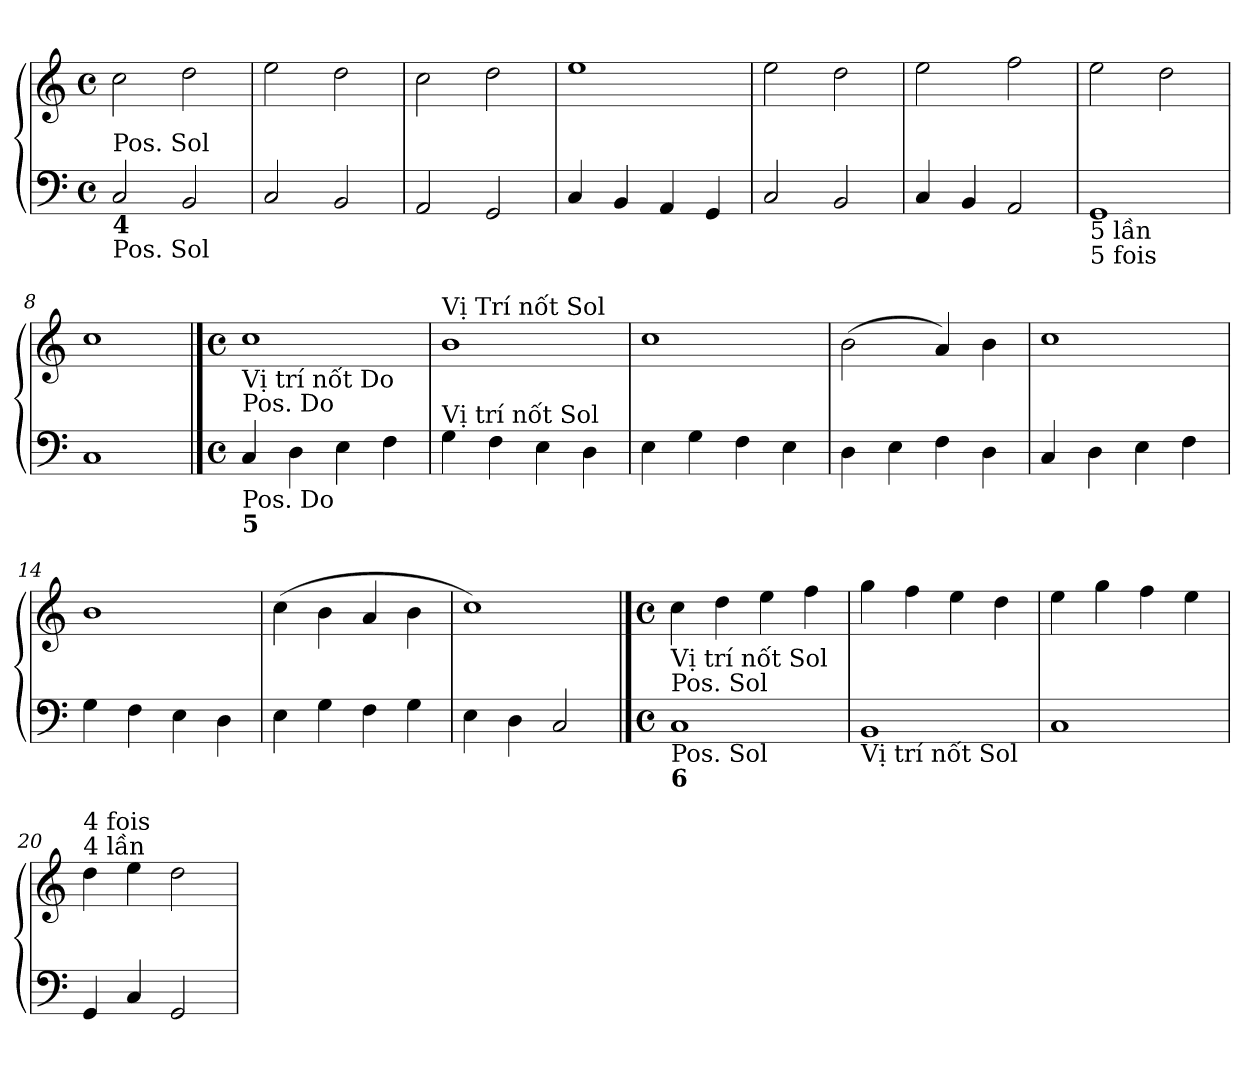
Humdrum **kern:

**kern	**kern
*part1	*part1
*staff2	*staff1
*clefF4	*clefG2
*k[]	*k[]
*M4/4	*M4/4
*met(c)	*met(c)
=1	=1
!LO:TX:a:t=Pos. Sol	!
!LO:TX:b:B:t=4	!
!LO:TX:b:t=Pos. Sol	!
2C/	2cc\
2BB/	2dd\
=2	=2
2C/	2ee\
2BB/	2dd\
=3	=3
2AA/	2cc\
2GG/	2dd\
=4	=4
4C/	1ee
4BB/	.
4AA/	.
4GG/	.
=5	=5
2C/	2ee\
2BB/	2dd\
=6	=6
4C/	2ee\
4BB/	.
2AA/	2ff\
=7	=7
!LO:TX:b:t=5 lần	!
!LO:TX:b:t=5 fois	!
1GG	2ee\
.	2dd\
=8	=8
1C	1cc
!!LO:LB:g=z
==9	==9
*M4/4	*M4/4
*met(c)	*met(c)
!LO:TX:a:t=Pos. Do	!
!LO:TX:a:t=Vị trí nốt Do	!
!LO:TX:b:t=Pos. Do	!
!LO:TX:b:B:t=5	!
4C/	1cc
4D\	.
4E\	.
4F\	.
=10	=10
!	!LO:TX:a:t=Vị Trí nốt Sol
!LO:TX:a:t=Vị trí nốt Sol	!
4G\	1b
4F\	.
4E\	.
4D\	.
=11	=11
4E\	1cc
4G\	.
4F\	.
4E\	.
=12	=12
4D\	(>2b\
4E\	.
4F\	4a/)
4D\	4b\
=13	=13
4C/	1cc
4D\	.
4E\	.
4F\	.
=14	=14
4G\	1b
4F\	.
4E\	.
4D\	.
=15	=15
4E\	(>4cc\
4G\	4b\
4F\	4a/
4G\	4b\
=16	=16
4E\	1cc)
4D\	.
2C/	.
!!LO:LB:g=z
==17	==17
*M4/4	*M4/4
*met(c)	*met(c)
!LO:TX:a:t=Pos. Sol	!
!LO:TX:a:t=Vị trí nốt Sol	!
!LO:TX:b:t=Pos. Sol	!
!LO:TX:b:B:t=6	!
1C	4cc\
.	4dd\
.	4ee\
.	4ff\
=18	=18
!LO:TX:b:t=Vị trí nốt Sol	!
1BB	4gg\
.	4ff\
.	4ee\
.	4dd\
=19	=19
1C	4ee\
.	4gg\
.	4ff\
.	4ee\
=20	=20
!	!LO:TX:a:t=4 lần
!	!LO:TX:a:t=4 fois
4GG/	4dd\
4C/	4ee\
2GG/	2dd\
=	=
*-	*-
